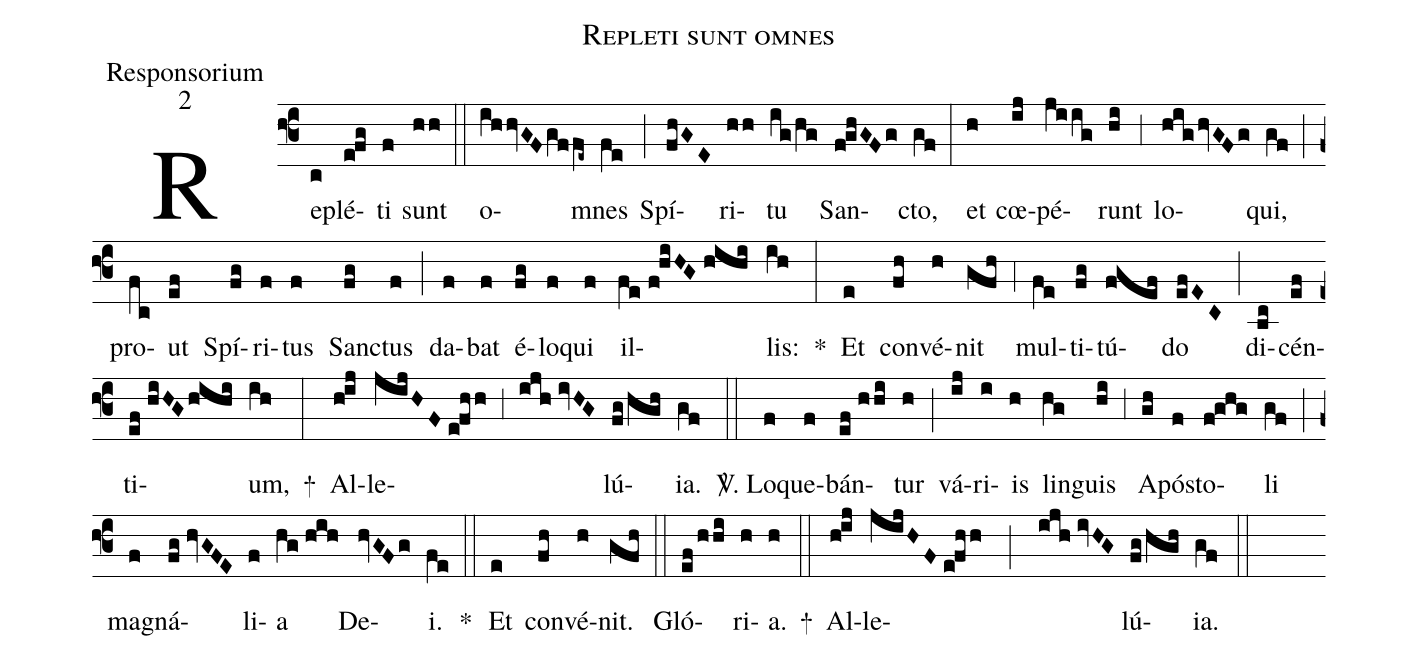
name:Repleti sunt omnes;
office-part:Responsorium;
mode:2;
%%
(f3) Re(c)plé(e!fg)ti(f) sunt(hh) (::)
o(ihhvGF/gffe~)mnes(fe) (;) Spí(fhGE)ri(hh)tu(ig/hg) San(f!ghGFg)cto,(gf) (:)
et(h) cœ(ij)pé(jiig)runt(hi) (,3) lo(hig/hvGFg)qui,(gf) (;) pro(fc)ut(ef) Spí(fg)ri(f)tus(f) San(fg)ctus(f) (;) da(f)bat(f) é(fg)lo(f)qui(f) il(fe//f!hiHG//hihi)lis:(ih) *(:) Et(e) con(fh)vé(h)nit(gfh) (,4) mul(fe)ti(fg)tú(fgef)do(efEC) (;) di(bc)cén(ef)ti(ef//hiHG/hihi)um,(ih) +(:) Al(h!ij)le(jijHF//e!fhh,3ijh//ivHG)lú(fg/hgh)ia.(gf) (::)

<sp>V/</sp>. Lo(f)que(f)bán(ef//hhi)tur(h) (;) vá(ij)ri(i)is(h) lin(hg)guis(hi) (,3) A(gh)pó(f)sto(f!ghg)li(gf) (;) ma(f)gná(fg//hvGFE)li(f)a(hg//hih) De(hvGFg)i.(fe) *(::) Et(e) con(fh)vé(h)nit.(gfh) (::)

Gló(ef/hhi)ri(h)a.(h) +(::) Al(h!ij)le(jijHF//e!fhh ; ijh//ivHG)lú(fg/hgh)ia.(gf) (::)
